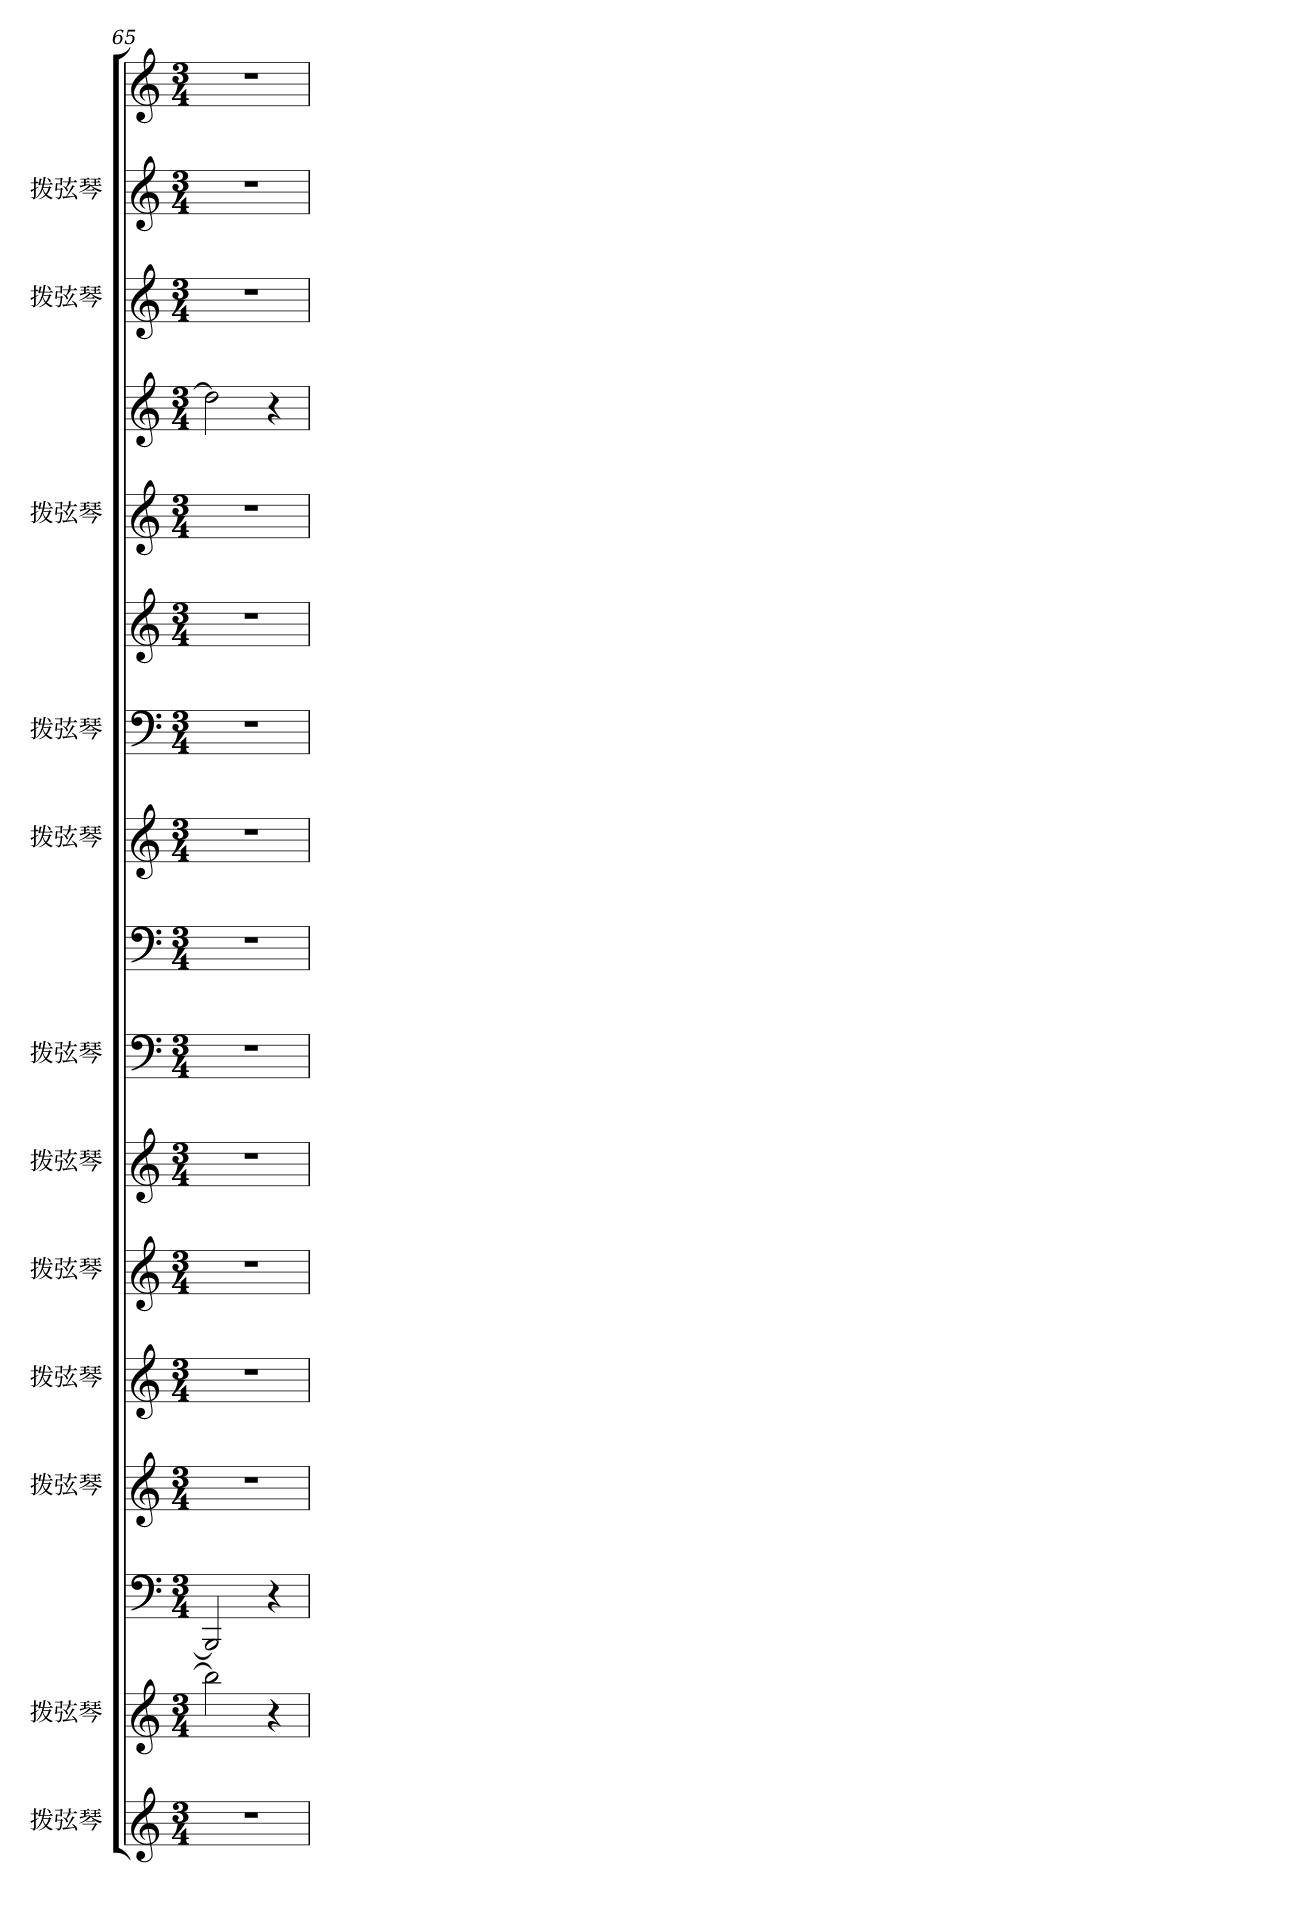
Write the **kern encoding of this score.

**kern	**kern	**kern	**kern	**kern	**kern	**kern	**kern	**kern	**kern	**kern	**kern	**kern	**kern	**kern	**kern	**kern
*part12	*part11	*part11	*part10	*part9	*part8	*part7	*part6	*part6	*part5	*part4	*part4	*part3	*part3	*part2	*part1	*part1
*staff17	*staff16	*staff15	*staff14	*staff13	*staff12	*staff11	*staff10	*staff9	*staff8	*staff7	*staff6	*staff5	*staff4	*staff3	*staff2	*staff1
*I"拨弦琴	*I"拨弦琴	*	*I"拨弦琴	*I"拨弦琴	*I"拨弦琴	*I"拨弦琴	*I"拨弦琴	*	*I"拨弦琴	*I"拨弦琴	*	*I"拨弦琴	*	*I"拨弦琴	*I"拨弦琴	*
*clefG2	*clefG2	*clefF4	*clefG2	*clefG2	*clefG2	*clefG2	*clefF4	*clefF4	*clefG2	*clefF4	*clefG2	*clefG2	*clefG2	*clefG2	*clefG2	*clefG2
*k[]	*k[]	*k[]	*k[]	*k[]	*k[]	*k[]	*k[]	*k[]	*k[]	*k[]	*k[]	*k[]	*k[]	*k[]	*k[]	*k[]
*M3/4	*M3/4	*M3/4	*M3/4	*M3/4	*M3/4	*M3/4	*M3/4	*M3/4	*M3/4	*M3/4	*M3/4	*M3/4	*M3/4	*M3/4	*M3/4	*M3/4
=65	=65	=65	=65	=65	=65	=65	=65	=65	=65	=65	=65	=65	=65	=65	=65	=65
2.r	2bb-\]	2BBB-/]	2.r	2.r	2.r	2.r	2.r	2.r	2.r	2.r	2.r	2.r	2dd\]	2.r	2.r	2.r
.	4r	4r	.	.	.	.	.	.	.	.	.	.	4r	.	.	.
=	=	=	=	=	=	=	=	=	=	=	=	=	=	=	=	=
*-	*-	*-	*-	*-	*-	*-	*-	*-	*-	*-	*-	*-	*-	*-	*-	*-
